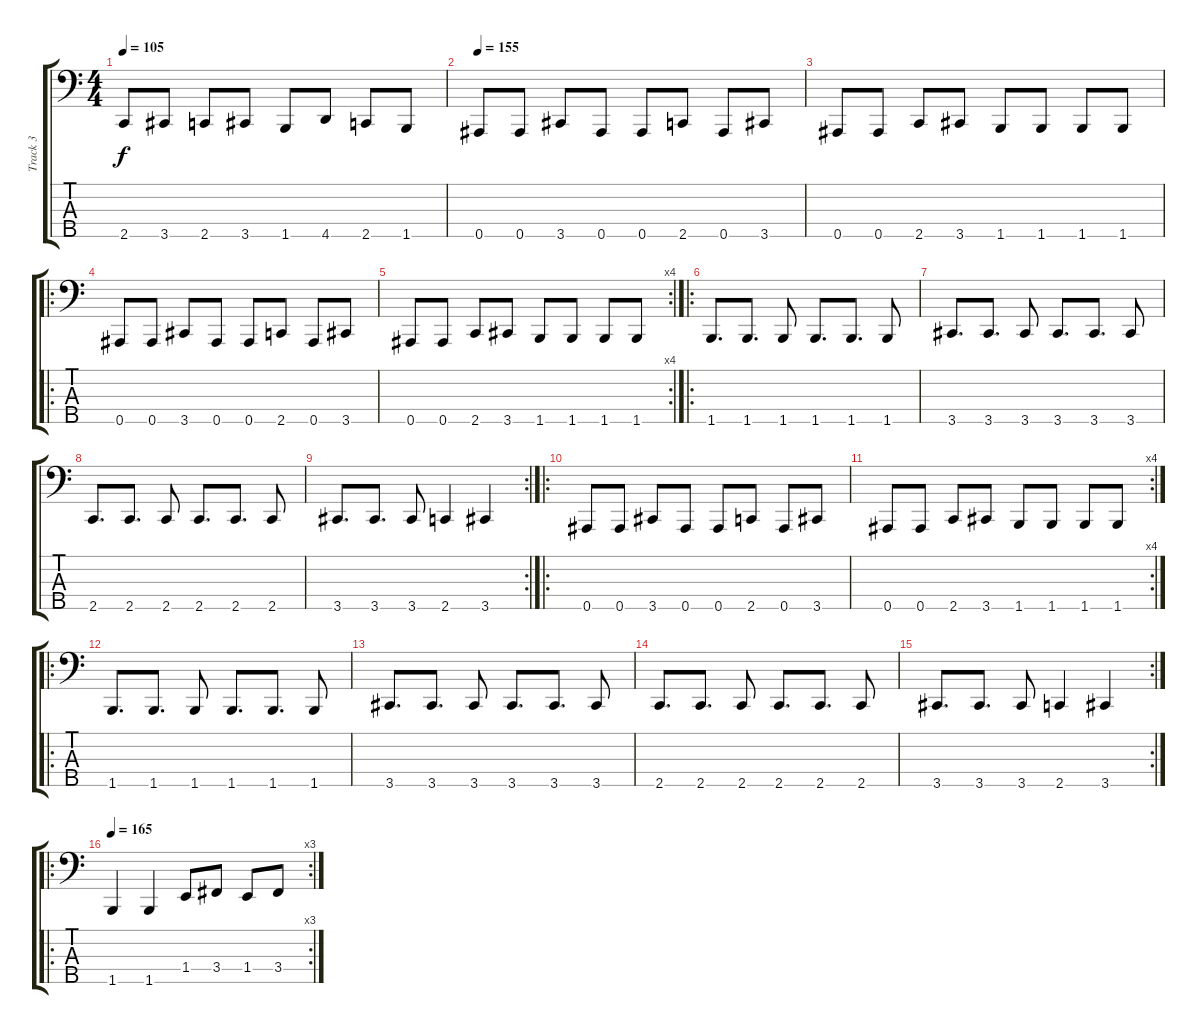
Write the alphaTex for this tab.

\track ("Track 3" "Track 3") {instrument electricbasspick}
\staff {score tabs}
\tuning (Gb2 Db2 Ab1 Eb1 Bb0) {hide}
\ts (4 4)
\tempo 105
\clef f4
\ks c
2.5.8{dy f} 3.5.8 2.5.8 3.5.8 1.5.8 4.5.8 2.5.8 1.5.8 |
\tempo 155
0.5.8 0.5.8 3.5.8 0.5.8 0.5.8 2.5.8 0.5.8 3.5.8 |
0.5.8 0.5.8 2.5.8 3.5.8 1.5.8 1.5.8 1.5.8 1.5.8 |
\ro
0.5.8 0.5.8 3.5.8 0.5.8 0.5.8 2.5.8 0.5.8 3.5.8 |
\rc 4
0.5.8 0.5.8 2.5.8 3.5.8 1.5.8 1.5.8 1.5.8 1.5.8 |
\ro
1.5.8{d} 1.5.8{d} 1.5.8 1.5.8{d} 1.5.8{d} 1.5.8 |
3.5.8{d} 3.5.8{d} 3.5.8 3.5.8{d} 3.5.8{d} 3.5.8 |
2.5.8{d} 2.5.8{d} 2.5.8 2.5.8{d} 2.5.8{d} 2.5.8 |
\rc 2
3.5.8{d} 3.5.8{d} 3.5.8 2.5.4 3.5.4 |
\ro
0.5.8 0.5.8 3.5.8 0.5.8 0.5.8 2.5.8 0.5.8 3.5.8 |
\rc 4
0.5.8 0.5.8 2.5.8 3.5.8 1.5.8 1.5.8 1.5.8 1.5.8 |
\ro
1.5.8{d} 1.5.8{d} 1.5.8 1.5.8{d} 1.5.8{d} 1.5.8 |
3.5.8{d} 3.5.8{d} 3.5.8 3.5.8{d} 3.5.8{d} 3.5.8 |
2.5.8{d} 2.5.8{d} 2.5.8 2.5.8{d} 2.5.8{d} 2.5.8 |
\rc 2
3.5.8{d} 3.5.8{d} 3.5.8 2.5.4 3.5.4 |
\ro
\rc 3
\tempo 165
1.5.4 1.5.4 1.4.8 3.4.8 1.4.8 3.4.8
